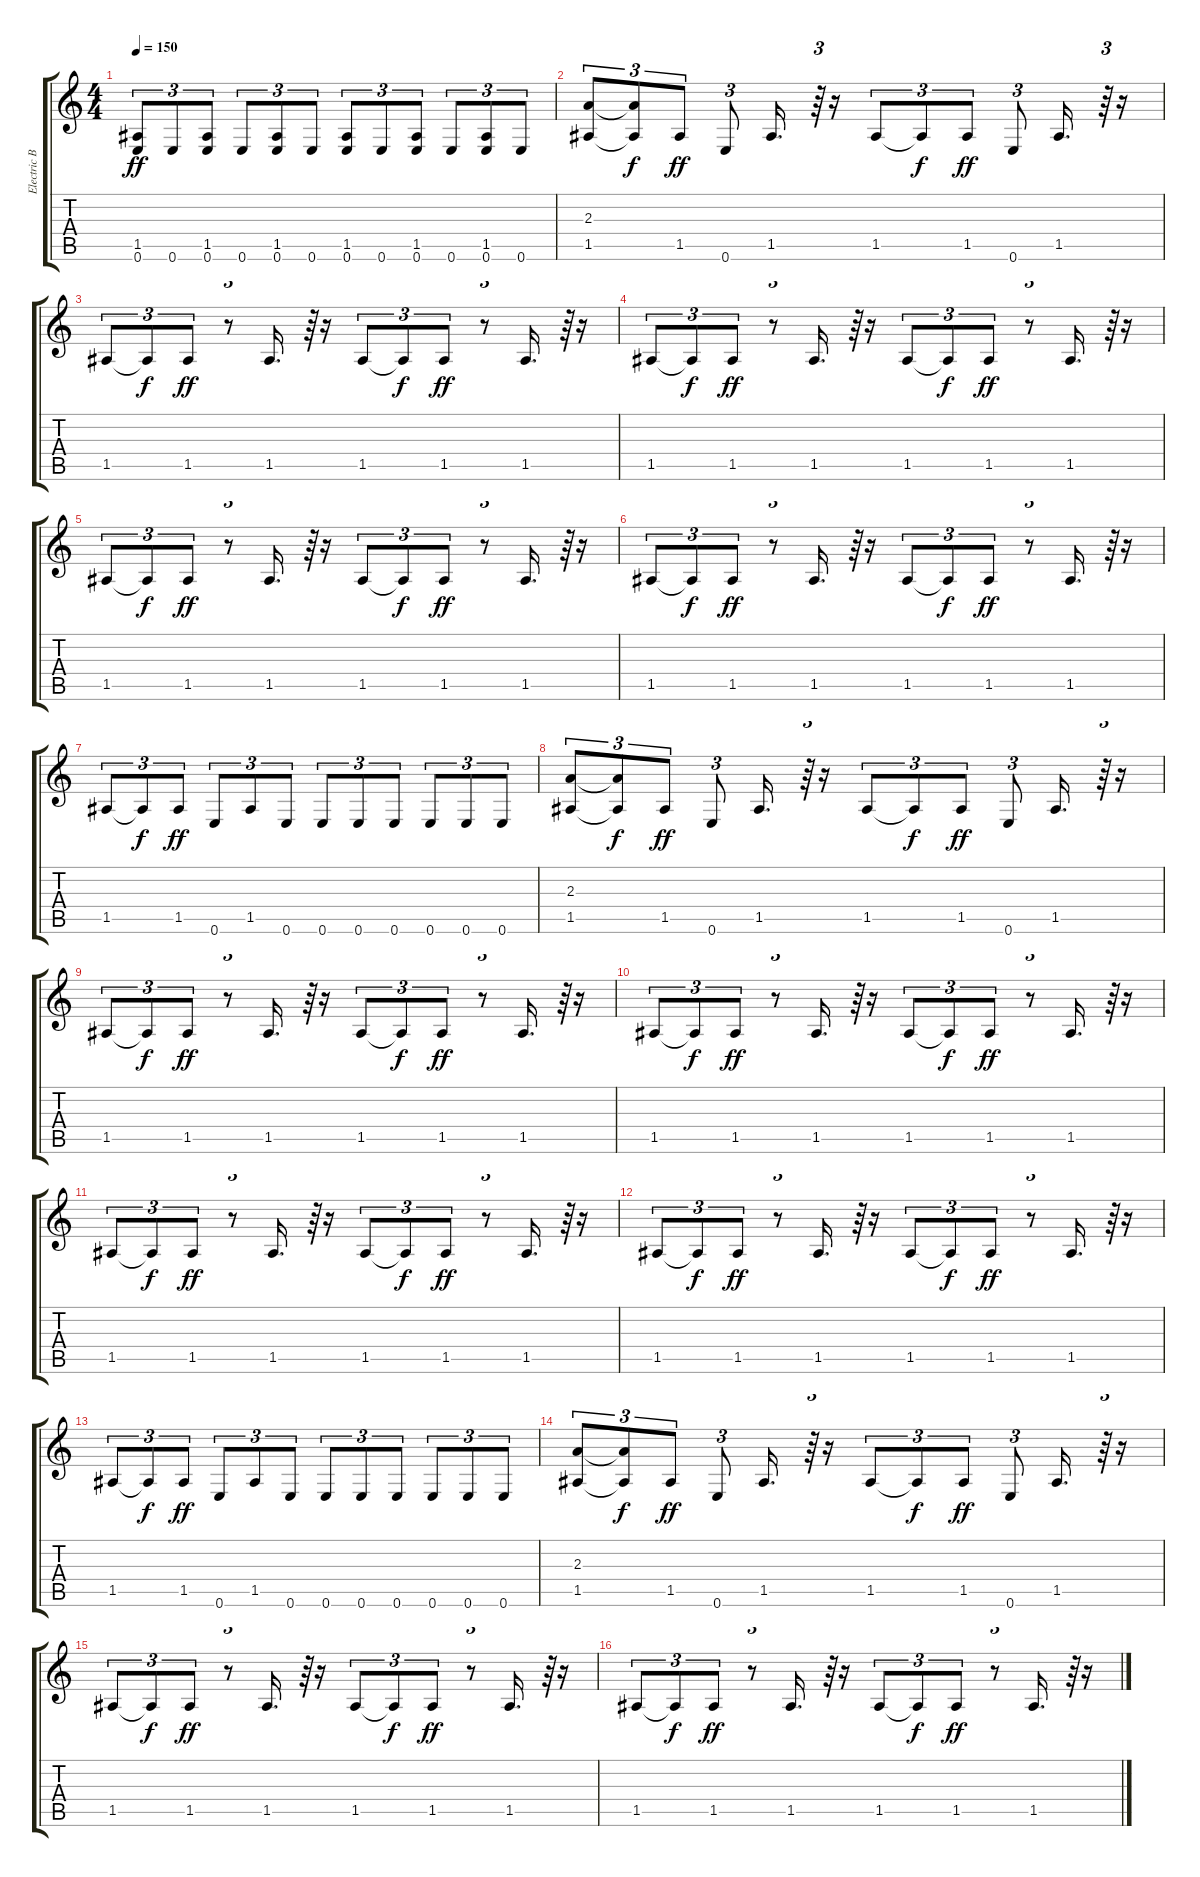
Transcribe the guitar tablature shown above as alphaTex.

\track ("Electric Bass" "Electric B") {instrument electricbassfinger}
\staff {score tabs}
\tuning (E4 B3 G3 D3 A2 E2) {hide}
\ts (4 4)
\tempo 150
\clef g2
\ks c
(1.5 0.6).8{tu (3 2) dy ff} 0.6.8{tu (3 2)} (1.5 0.6).8{tu (3 2)} 0.6.8{tu (3 2)} (1.5 0.6).8{tu (3 2)} 0.6.8{tu (3 2)} (1.5 0.6).8{tu (3 2)} 0.6.8{tu (3 2)} (1.5 0.6).8{tu (3 2)} 0.6.8{tu (3 2)} (1.5 0.6).8{tu (3 2)} 0.6.8{tu (3 2)} |
(2.3 1.5).8{tu (3 2)} (2.3{t} 1.5{t}).8{tu (3 2) dy f} 1.5.8{tu (3 2) dy ff} 0.6.8{tu (3 2)} 1.5.16{d} r.64{tu (3 2)} r.16 1.5.8{tu (3 2)} 1.5{t}.8{tu (3 2) dy f} 1.5.8{tu (3 2) dy ff} 0.6.8{tu (3 2)} 1.5.16{d} r.64{tu (3 2)} r.16 |
1.5.8{tu (3 2)} 1.5{t}.8{tu (3 2) dy f} 1.5.8{tu (3 2) dy ff} r.8{tu (3 2)} 1.5.16{d} r.64{tu (3 2)} r.16 1.5.8{tu (3 2)} 1.5{t}.8{tu (3 2) dy f} 1.5.8{tu (3 2) dy ff} r.8{tu (3 2)} 1.5.16{d} r.64{tu (3 2)} r.16 |
1.5.8{tu (3 2)} 1.5{t}.8{tu (3 2) dy f} 1.5.8{tu (3 2) dy ff} r.8{tu (3 2)} 1.5.16{d} r.64{tu (3 2)} r.16 1.5.8{tu (3 2)} 1.5{t}.8{tu (3 2) dy f} 1.5.8{tu (3 2) dy ff} r.8{tu (3 2)} 1.5.16{d} r.64{tu (3 2)} r.16 |
1.5.8{tu (3 2)} 1.5{t}.8{tu (3 2) dy f} 1.5.8{tu (3 2) dy ff} r.8{tu (3 2)} 1.5.16{d} r.64{tu (3 2)} r.16 1.5.8{tu (3 2)} 1.5{t}.8{tu (3 2) dy f} 1.5.8{tu (3 2) dy ff} r.8{tu (3 2)} 1.5.16{d} r.64{tu (3 2)} r.16 |
1.5.8{tu (3 2)} 1.5{t}.8{tu (3 2) dy f} 1.5.8{tu (3 2) dy ff} r.8{tu (3 2)} 1.5.16{d} r.64{tu (3 2)} r.16 1.5.8{tu (3 2)} 1.5{t}.8{tu (3 2) dy f} 1.5.8{tu (3 2) dy ff} r.8{tu (3 2)} 1.5.16{d} r.64{tu (3 2)} r.16 |
1.5.8{tu (3 2)} 1.5{t}.8{tu (3 2) dy f} 1.5.8{tu (3 2) dy ff} 0.6.8{tu (3 2)} 1.5.8{tu (3 2)} 0.6.8{tu (3 2)} 0.6.8{tu (3 2)} 0.6.8{tu (3 2)} 0.6.8{tu (3 2)} 0.6.8{tu (3 2)} 0.6.8{tu (3 2)} 0.6.8{tu (3 2)} |
(2.3 1.5).8{tu (3 2)} (2.3{t} 1.5{t}).8{tu (3 2) dy f} 1.5.8{tu (3 2) dy ff} 0.6.8{tu (3 2)} 1.5.16{d} r.64{tu (3 2)} r.16 1.5.8{tu (3 2)} 1.5{t}.8{tu (3 2) dy f} 1.5.8{tu (3 2) dy ff} 0.6.8{tu (3 2)} 1.5.16{d} r.64{tu (3 2)} r.16 |
1.5.8{tu (3 2)} 1.5{t}.8{tu (3 2) dy f} 1.5.8{tu (3 2) dy ff} r.8{tu (3 2)} 1.5.16{d} r.64{tu (3 2)} r.16 1.5.8{tu (3 2)} 1.5{t}.8{tu (3 2) dy f} 1.5.8{tu (3 2) dy ff} r.8{tu (3 2)} 1.5.16{d} r.64{tu (3 2)} r.16 |
1.5.8{tu (3 2)} 1.5{t}.8{tu (3 2) dy f} 1.5.8{tu (3 2) dy ff} r.8{tu (3 2)} 1.5.16{d} r.64{tu (3 2)} r.16 1.5.8{tu (3 2)} 1.5{t}.8{tu (3 2) dy f} 1.5.8{tu (3 2) dy ff} r.8{tu (3 2)} 1.5.16{d} r.64{tu (3 2)} r.16 |
1.5.8{tu (3 2)} 1.5{t}.8{tu (3 2) dy f} 1.5.8{tu (3 2) dy ff} r.8{tu (3 2)} 1.5.16{d} r.64{tu (3 2)} r.16 1.5.8{tu (3 2)} 1.5{t}.8{tu (3 2) dy f} 1.5.8{tu (3 2) dy ff} r.8{tu (3 2)} 1.5.16{d} r.64{tu (3 2)} r.16 |
1.5.8{tu (3 2)} 1.5{t}.8{tu (3 2) dy f} 1.5.8{tu (3 2) dy ff} r.8{tu (3 2)} 1.5.16{d} r.64{tu (3 2)} r.16 1.5.8{tu (3 2)} 1.5{t}.8{tu (3 2) dy f} 1.5.8{tu (3 2) dy ff} r.8{tu (3 2)} 1.5.16{d} r.64{tu (3 2)} r.16 |
1.5.8{tu (3 2)} 1.5{t}.8{tu (3 2) dy f} 1.5.8{tu (3 2) dy ff} 0.6.8{tu (3 2)} 1.5.8{tu (3 2)} 0.6.8{tu (3 2)} 0.6.8{tu (3 2)} 0.6.8{tu (3 2)} 0.6.8{tu (3 2)} 0.6.8{tu (3 2)} 0.6.8{tu (3 2)} 0.6.8{tu (3 2)} |
(2.3 1.5).8{tu (3 2)} (2.3{t} 1.5{t}).8{tu (3 2) dy f} 1.5.8{tu (3 2) dy ff} 0.6.8{tu (3 2)} 1.5.16{d} r.64{tu (3 2)} r.16 1.5.8{tu (3 2)} 1.5{t}.8{tu (3 2) dy f} 1.5.8{tu (3 2) dy ff} 0.6.8{tu (3 2)} 1.5.16{d} r.64{tu (3 2)} r.16 |
1.5.8{tu (3 2)} 1.5{t}.8{tu (3 2) dy f} 1.5.8{tu (3 2) dy ff} r.8{tu (3 2)} 1.5.16{d} r.64{tu (3 2)} r.16 1.5.8{tu (3 2)} 1.5{t}.8{tu (3 2) dy f} 1.5.8{tu (3 2) dy ff} r.8{tu (3 2)} 1.5.16{d} r.64{tu (3 2)} r.16 |
1.5.8{tu (3 2)} 1.5{t}.8{tu (3 2) dy f} 1.5.8{tu (3 2) dy ff} r.8{tu (3 2)} 1.5.16{d} r.64{tu (3 2)} r.16 1.5.8{tu (3 2)} 1.5{t}.8{tu (3 2) dy f} 1.5.8{tu (3 2) dy ff} r.8{tu (3 2)} 1.5.16{d} r.64{tu (3 2)} r.16
